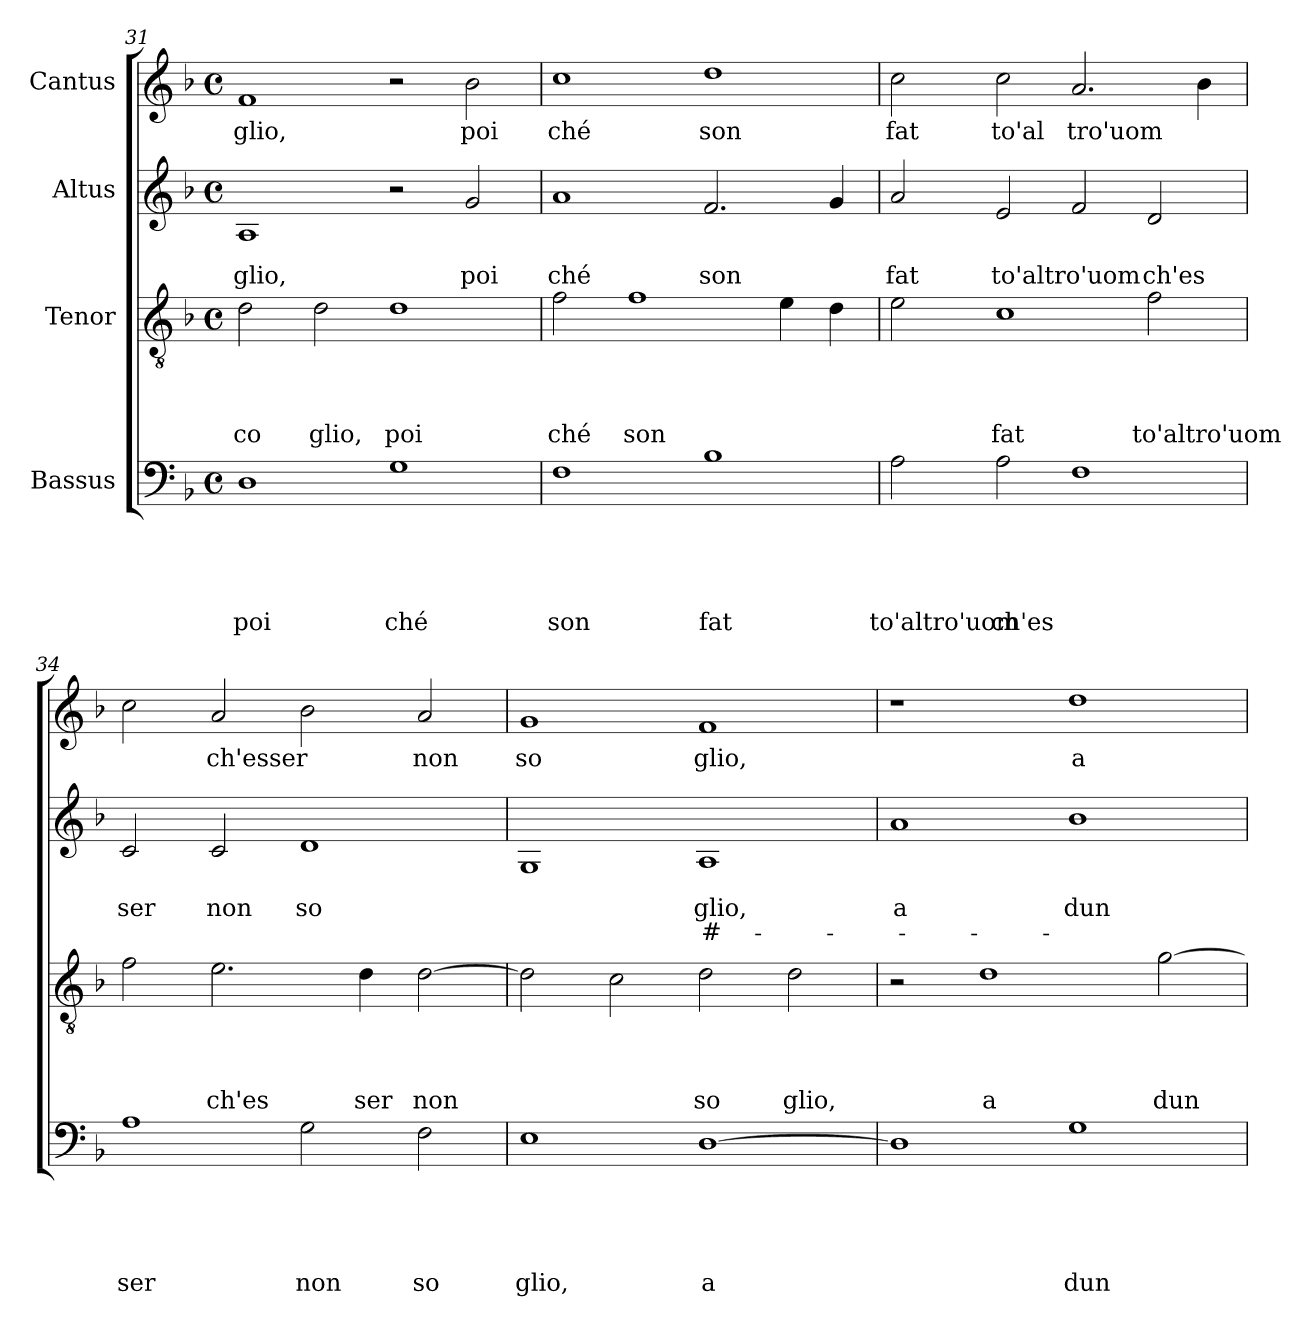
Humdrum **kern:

**kern	**text	**text	**text	**text	**text	**kern	**text	**text	**text	**text	**kern	**text	**text	**text	**kern	**text
*part4	*part4	*part4	*part4	*part4	*part4	*part3	*part3	*part3	*part3	*part3	*part2	*part2	*part2	*part2	*part1	*part1
*staff4	*staff4	*staff4	*staff4	*staff4	*staff4	*staff3	*staff3	*staff3	*staff3	*staff3	*staff2	*staff2	*staff2	*staff2	*staff1	*staff1
*I"Bassus	*	*	*	*	*	*I"Tenor	*	*	*	*	*I"Altus	*	*	*	*I"Cantus	*
!!LO:LB:g=z
*clefF4	*	*	*	*	*	*clefGv2	*	*	*	*	*clefG2	*	*	*	*clefG2	*
*k[b-]	*	*	*	*	*	*k[b-]	*	*	*	*	*k[b-]	*	*	*	*k[b-]	*
*F:	*	*	*	*	*	*F:	*	*	*	*	*F:	*	*	*	*F:	*
*M4/4	*	*	*	*	*	*M4/4	*	*	*	*	*M4/4	*	*	*	*M4/4	*
*met(c)	*	*	*	*	*	*met(c)	*	*	*	*	*met(c)	*	*	*	*met(c)	*
=31	=31	=31	=31	=31	=31	=31	=31	=31	=31	=31	=31	=31	=31	=31	=31	=31
!	!	!	!	!	!LO:LY:b	!	!	!	!	!LO:LY:b	!	!	!LO:LY:b	!	!	!LO:LY:b
1D	.	.	.	.	poi	2d\	.	.	.	-co	1A	.	glio,	.	1f	glio,
!	!	!	!	!	!	!	!	!	!	!LO:LY:b	!	!	!	!	!	!
.	.	.	.	.	.	2d\	.	.	.	glio,	.	.	.	.	.	.
!	!	!	!	!	!LO:LY:b	!	!	!	!	!LO:LY:b	!	!	!	!	!	!
1G	.	.	.	.	ché	1d	.	.	.	poi	2r	.	.	.	2r	.
!	!	!	!	!	!	!	!	!	!	!	!	!	!LO:LY:b	!	!	!LO:LY:b
.	.	.	.	.	.	.	.	.	.	.	2g/	.	poi	.	2b-\	poi
=32	=32	=32	=32	=32	=32	=32	=32	=32	=32	=32	=32	=32	=32	=32	=32	=32
!	!	!	!	!	!LO:LY:b	!	!	!	!	!LO:LY:b	!	!	!LO:LY:b	!	!	!LO:LY:b
1F	.	.	.	.	son	2f\	.	.	.	ché	1a	.	ché	.	1cc	ché
!	!	!	!	!	!	!	!	!	!	!LO:LY:b	!	!	!	!	!	!
.	.	.	.	.	.	1f	.	.	.	son	.	.	.	.	.	.
!	!	!	!	!	!LO:LY:b	!	!	!	!	!	!	!	!LO:LY:b	!	!	!LO:LY:b
1B-	.	.	.	.	fat	.	.	.	.	.	2.f/	.	son	.	1dd	son
.	.	.	.	.	.	4e\	.	.	.	.	.	.	.	.	.	.
.	.	.	.	.	.	4d\	.	.	.	.	4g/	.	.	.	.	.
=33	=33	=33	=33	=33	=33	=33	=33	=33	=33	=33	=33	=33	=33	=33	=33	=33
!	!	!	!	!	!LO:LY:b	!	!	!	!	!	!	!	!LO:LY:b	!	!	!LO:LY:b
2A\	.	.	.	.	to'altro'uom	2e\	.	.	.	.	2a/	.	fat	.	2cc\	fat
!	!	!	!	!	!LO:LY:b	!	!	!	!	!LO:LY:b	!	!	!LO:LY:b	!	!	!LO:LY:b
2A\	.	.	.	.	ch'es	1c	.	.	.	fat	2e/	.	to'altro'uom	.	2cc\	to'al
!	!	!	!	!	!	!	!	!	!	!	!	!	!	!	!	!LO:LY:b
1F	.	.	.	.	.	.	.	.	.	.	2f/	.	.	.	2.a/	tro'uom
!	!	!	!	!	!	!	!	!	!	!LO:LY:b	!	!	!LO:LY:b	!	!	!
.	.	.	.	.	.	2f\	.	.	.	to'altro'uom	2d/	.	ch'es	.	.	.
.	.	.	.	.	.	.	.	.	.	.	.	.	.	.	4b-\	.
=34	=34	=34	=34	=34	=34	=34	=34	=34	=34	=34	=34	=34	=34	=34	=34	=34
!	!	!	!	!	!LO:LY:b	!	!	!	!	!	!	!	!LO:LY:b	!	!	!
1A	.	.	.	.	ser	2f\	.	.	.	.	2c/	.	ser	.	2cc\	.
!	!	!	!	!	!	!	!	!	!	!LO:LY:b	!	!	!LO:LY:b	!	!	!LO:LY:b
.	.	.	.	.	.	2.e\	.	.	.	ch'es	2c/	.	non	.	2a/	ch'esser
!	!	!	!	!	!LO:LY:b	!	!	!	!	!	!	!	!LO:LY:b	!	!	!
2G\	.	.	.	.	non	.	.	.	.	.	1d	.	so	.	2b-\	.
!	!	!	!	!	!	!	!	!	!	!LO:LY:b	!	!	!	!	!	!
.	.	.	.	.	.	4d\	.	.	.	ser	.	.	.	.	.	.
!	!	!	!	!	!LO:LY:b	!	!	!	!	!LO:LY:b	!	!	!	!	!	!LO:LY:b
2F\	.	.	.	.	so	[>2d\	.	.	.	non	.	.	.	.	2a/	non
=35	=35	=35	=35	=35	=35	=35	=35	=35	=35	=35	=35	=35	=35	=35	=35	=35
!	!	!	!	!	!LO:LY:b	!	!	!	!	!	!	!	!	!	!	!LO:LY:b
1E	.	.	.	.	glio,	2d\]	.	.	.	.	1G	.	.	.	1g	so
.	.	.	.	.	.	2c\	.	.	.	.	.	.	.	.	.	.
!	!	!	!	!	!LO:LY:b	!	!	!	!	!LO:LY:b	!	!	!LO:LY:b	!LO:LY:b	!	!LO:LY:b
[>1D	.	.	.	.	a	2d\	.	.	.	so	1A	.	glio,	#-	1f	glio,
!	!	!	!	!	!	!	!	!	!	!LO:LY:b	!	!	!	!	!	!
.	.	.	.	.	.	2d\	.	.	.	glio,	.	.	.	.	.	.
=36	=36	=36	=36	=36	=36	=36	=36	=36	=36	=36	=36	=36	=36	=36	=36	=36
!	!	!	!	!	!	!	!	!	!	!	!	!	!LO:LY:b	!	!	!
1D]	.	.	.	.	.	2r	.	.	.	.	1a	.	a	.	1r	.
!	!	!	!	!	!	!	!	!	!	!LO:LY:b	!	!	!	!	!	!
.	.	.	.	.	.	1d	.	.	.	a	.	.	.	.	.	.
!	!	!	!	!	!LO:LY:b	!	!	!	!	!	!	!	!LO:LY:b	!	!	!LO:LY:b
1G	.	.	.	.	dun	.	.	.	.	.	1b-	.	dun	.	1dd	a
!	!	!	!	!	!	!	!	!	!	!LO:LY:b	!	!	!	!	!	!
.	.	.	.	.	.	[<2g\	.	.	.	dun	.	.	.	.	.	.
=	=	=	=	=	=	=	=	=	=	=	=	=	=	=	=	=
*-	*-	*-	*-	*-	*-	*-	*-	*-	*-	*-	*-	*-	*-	*-	*-	*-
